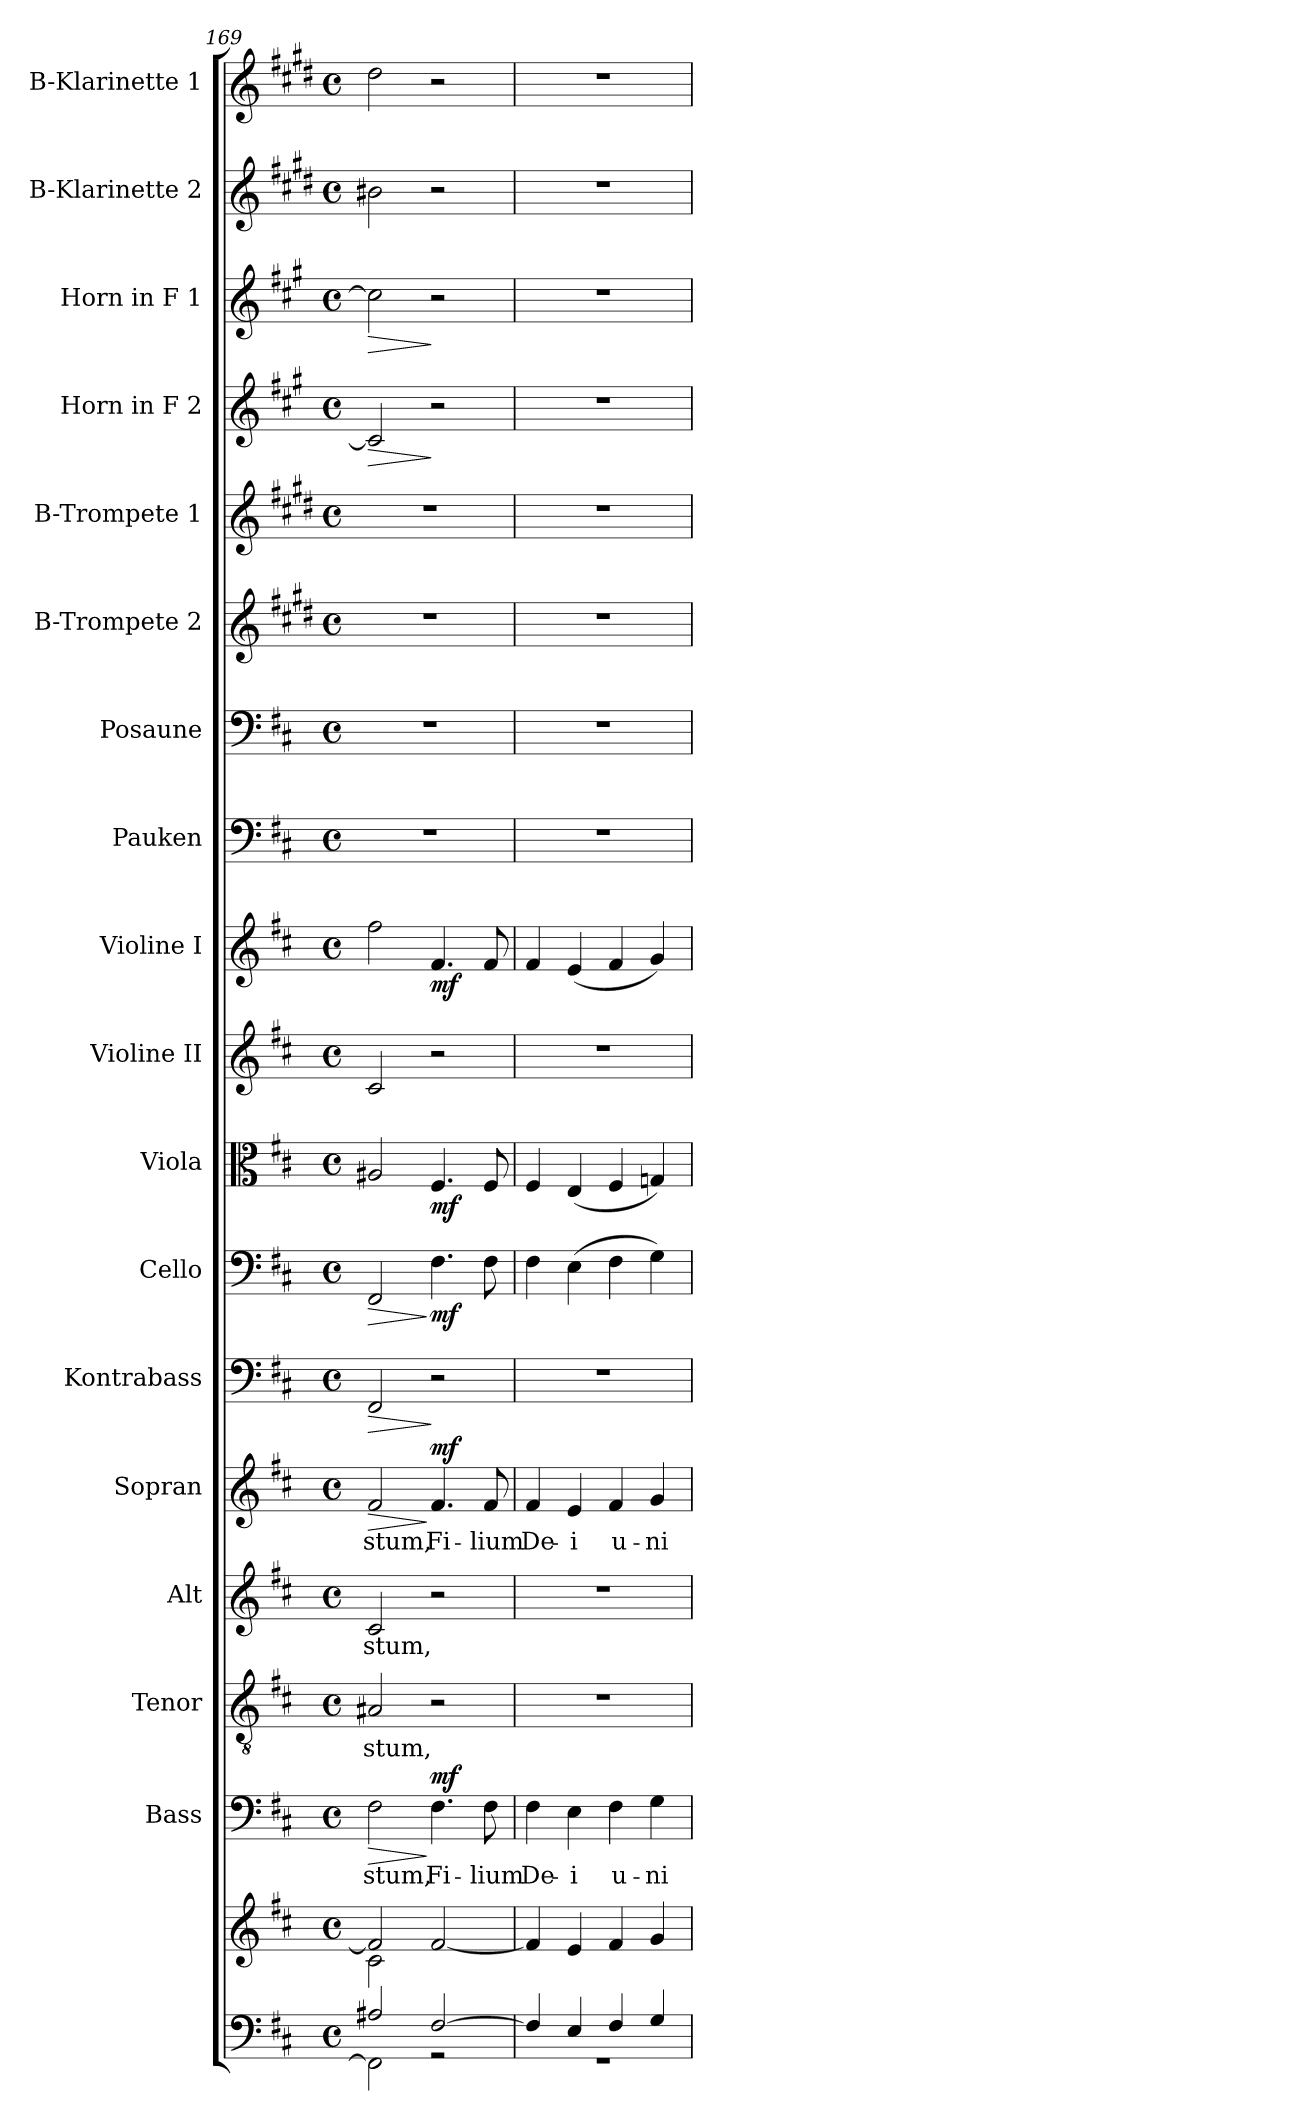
**kern	**kern	**kern	**text	**dynam	**kern	**text	**kern	**text	**kern	**text	**dynam	**kern	**dynam	**kern	**dynam	**kern	**dynam	**kern	**kern	**dynam	**kern	**kern	**kern	**kern	**kern	**dynam	**kern	**dynam	**kern	**kern
*part18	*part18	*part17	*part17	*part17	*part16	*part16	*part15	*part15	*part14	*part14	*part14	*part13	*part13	*part12	*part12	*part11	*part11	*part10	*part9	*part9	*part8	*part7	*part6	*part5	*part4	*part4	*part3	*part3	*part2	*part1
*staff19	*staff18	*staff17	*staff17	*staff17	*staff16	*staff16	*staff15	*staff15	*staff14	*staff14	*staff14	*staff13	*staff13	*staff12	*staff12	*staff11	*staff11	*staff10	*staff9	*staff9	*staff8	*staff7	*staff6	*staff5	*staff4	*staff4	*staff3	*staff3	*staff2	*staff1
*	*	*I"Bass	*	*	*I"Tenor	*	*I"Alt	*	*I"Sopran	*	*	*I"Kontrabass	*	*I"Cello	*	*I"Viola	*	*I"Violine II	*I"Violine I	*	*I"Pauken	*I"Posaune	*I"B-Trompete 2	*I"B-Trompete 1	*I"Horn in F 2	*	*I"Horn in F 1	*	*I"B-Klarinette 2	*I"B-Klarinette 1
*	*	*I'B.	*	*	*I'T.	*	*I'A.	*	*I'S.	*	*	*I'Kb.	*	*	*	*I'Vla.	*	*I'Vl. II	*I'Vl. I	*	*I'Pk.	*I'Pos.	*I'B Trp. 2	*I'B Trp. 1	*	*	*	*	*I'B Kl. 2	*I'B Kl. 1
*clefF4	*clefG2	*clefF4	*	*	*clefGv2	*	*clefG2	*	*clefG2	*	*	*clefF4	*	*clefF4	*	*clefC3	*	*clefG2	*clefG2	*	*clefF4	*clefF4	*clefG2	*clefG2	*clefG2	*	*clefG2	*	*clefG2	*clefG2
*	*	*	*	*	*	*	*	*	*	*	*	*ITrd7c12	*	*	*	*	*	*	*	*	*	*	*ITrd1c2	*ITrd1c2	*ITrd4c7	*	*ITrd4c7	*	*ITrd1c2	*ITrd1c2
*k[f#c#]	*k[f#c#]	*k[f#c#]	*	*	*k[f#c#]	*	*k[f#c#]	*	*k[f#c#]	*	*	*k[f#c#]	*	*k[f#c#]	*	*k[f#c#]	*	*k[f#c#]	*k[f#c#]	*	*k[f#c#]	*k[f#c#]	*k[f#c#]	*k[f#c#]	*k[f#c#]	*	*k[f#c#]	*	*k[f#c#]	*k[f#c#]
*D:	*D:	*D:	*	*	*D:	*	*D:	*	*D:	*	*	*D:	*	*D:	*	*D:	*	*D:	*D:	*	*D:	*D:	*D:	*D:	*D:	*	*D:	*	*D:	*D:
*M4/4	*M4/4	*M4/4	*	*	*M4/4	*	*M4/4	*	*M4/4	*	*	*M4/4	*	*M4/4	*	*M4/4	*	*M4/4	*M4/4	*	*M4/4	*M4/4	*M4/4	*M4/4	*M4/4	*	*M4/4	*	*M4/4	*M4/4
*met(c)	*met(c)	*met(c)	*	*	*met(c)	*	*met(c)	*	*met(c)	*	*	*met(c)	*	*met(c)	*	*met(c)	*	*met(c)	*met(c)	*	*met(c)	*met(c)	*met(c)	*met(c)	*met(c)	*	*met(c)	*	*met(c)	*met(c)
=169	=169	=169	=169	=169	=169	=169	=169	=169	=169	=169	=169	=169	=169	=169	=169	=169	=169	=169	=169	=169	=169	=169	=169	=169	=169	=169	=169	=169	=169	=169
*^	*^	*	*	*	*	*	*	*	*	*	*	*	*	*	*	*	*	*	*	*	*	*	*	*	*	*	*	*	*	*
!	!	!	!	!	!LO:LY:b	!LO:HP:b	!	!LO:LY:b	!	!LO:LY:b	!	!LO:LY:b	!LO:HP:b	!	!LO:HP:b	!	!LO:HP:b	!	!	!	!	!	!	!	!	!	!	!LO:HP:b	!	!LO:HP:b	!	!
2A#X/	2FF#\]	2f#/]	2c#\	2F#\	-stum,	>	2A#X/	-stum,	2c#/	-stum,	2f#/	-stum,	>	2FFF#/	>	2FF#/	>	2A#X/	.	2c#/	2ff#\	.	1r	1r	1r	1r	2F#/]	>	2f#\]	>	2a#X\	2cc#\
!	!	!	!	!	!LO:LY:b	!LO:DY:n=1:a	!	!	!	!	!	!LO:LY:b	!LO:DY:n=1:a	!	!	!	!LO:DY:n=1:b	!	!LO:DY:b	!	!	!LO:DY:b	!	!	!	!	!	!	!	!	!	!
[>2F#/	2rGG	[>2f#/	2ryy	4.F#\	Fi-	] mf	2r	.	2r	.	4.f#/	Fi-	] mf	2r	]	4.F#\	] mf	4.F#/	mf	2r	4.f#/	mf	.	.	.	.	2r	]	2r	]	2r	2r
!	!	!	!	!	!LO:LY:b	!	!	!	!	!	!	!LO:LY:b	!	!	!	!	!	!	!	!	!	!	!	!	!	!	!	!	!	!	!	!
.	.	.	.	8F#\	-lium	.	.	.	.	.	8f#/	-lium	.	.	.	8F#\	.	8F#/	.	.	8f#/	.	.	.	.	.	.	.	.	.	.	.
*	*	*v	*v	*	*	*	*	*	*	*	*	*	*	*	*	*	*	*	*	*	*	*	*	*	*	*	*	*	*	*	*	*
!!LO:PB:g=z
=170	=170	=170	=170	=170	=170	=170	=170	=170	=170	=170	=170	=170	=170	=170	=170	=170	=170	=170	=170	=170	=170	=170	=170	=170	=170	=170	=170	=170	=170	=170	=170
!	!	!	!	!LO:LY:b	!	!	!	!	!	!	!LO:LY:b	!	!	!	!	!	!	!	!	!	!	!	!	!	!	!	!	!	!	!	!
4F#/]	1rGG	4f#/]	4F#\	De-	.	1r	.	1r	.	4f#/	De-	.	1r	.	4F#\	.	4F#/	.	1r	4f#/	.	1r	1r	1r	1r	1r	.	1r	.	1r	1r
!	!	!	!	!LO:LY:b	!	!	!	!	!	!	!LO:LY:b	!	!	!	!	!	!	!	!	!	!	!	!	!	!	!	!	!	!	!	!
4E/	.	4e/	4E\	-i	.	.	.	.	.	4e/	-i	.	.	.	(>4E\	.	(<4E/	.	.	(<4e/	.	.	.	.	.	.	.	.	.	.	.
!	!	!	!	!LO:LY:b	!	!	!	!	!	!	!LO:LY:b	!	!	!	!	!	!	!	!	!	!	!	!	!	!	!	!	!	!	!	!
4F#/	.	4f#/	4F#\	u-	.	.	.	.	.	4f#/	u-	.	.	.	4F#\	.	4F#/	.	.	4f#/	.	.	.	.	.	.	.	.	.	.	.
!	!	!	!	!LO:LY:b	!	!	!	!	!	!	!LO:LY:b	!	!	!	!	!	!	!	!	!	!	!	!	!	!	!	!	!	!	!	!
4G/	.	4g/	4G\	-ni-	.	.	.	.	.	4g/	-ni-	.	.	.	4G\)	.	4Gn/)	.	.	4g/)	.	.	.	.	.	.	.	.	.	.	.
*v	*v	*	*	*	*	*	*	*	*	*	*	*	*	*	*	*	*	*	*	*	*	*	*	*	*	*	*	*	*	*	*
=	=	=	=	=	=	=	=	=	=	=	=	=	=	=	=	=	=	=	=	=	=	=	=	=	=	=	=	=	=	=
*-	*-	*-	*-	*-	*-	*-	*-	*-	*-	*-	*-	*-	*-	*-	*-	*-	*-	*-	*-	*-	*-	*-	*-	*-	*-	*-	*-	*-	*-	*-
